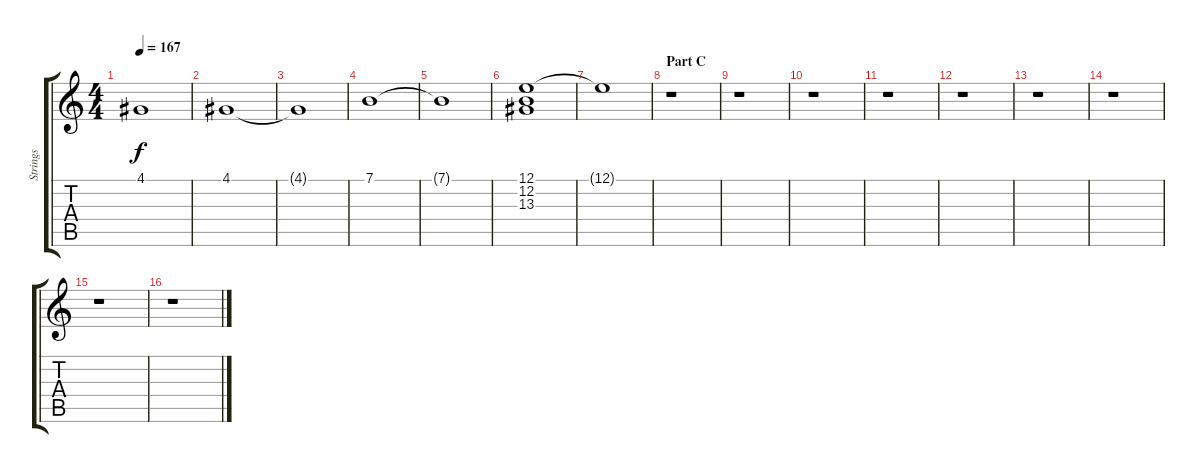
\track ("Strings" "Strings") {instrument stringensemble1}
\staff {score tabs}
\tuning (E4 B3 G3 D3 A2 E2) {hide}
\ts (4 4)
\tempo 167
\clef g2
\ks c
4.1{t}.1{dy f} |
4.1.1 |
4.1{t}.1 |
7.1.1 |
7.1{t}.1 |
(12.1 12.2 13.3).1{instrument tremolostrings} |
12.1{t}.1 |
\section ("" "Part C")
r.1 |
r.1 |
r.1 |
r.1 |
r.1 |
r.1 |
r.1 |
r.1 |
r.1
